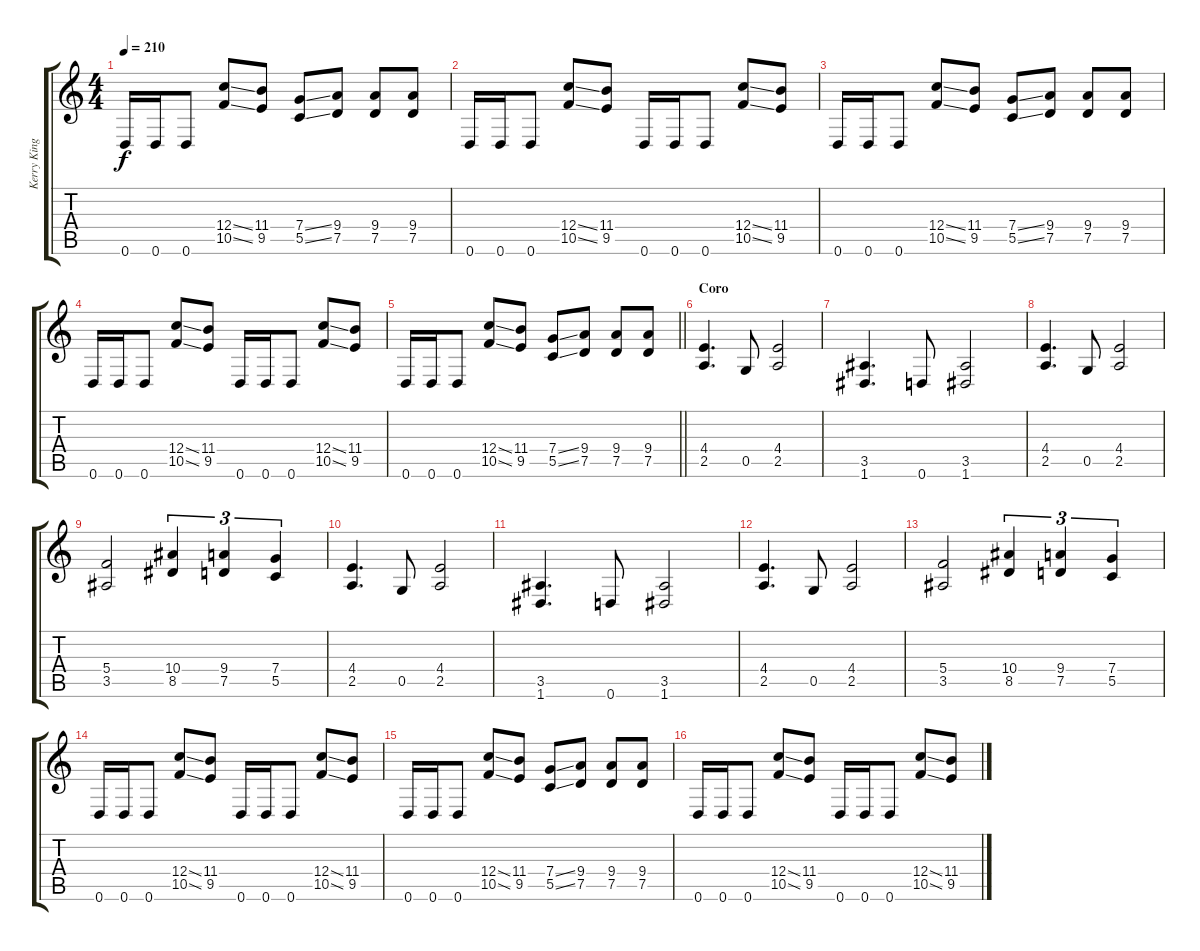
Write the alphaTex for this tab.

\track ("Kerry King" "Kerry King") {instrument distortionguitar}
\staff {score tabs}
\tuning (D4 A3 F3 C3 G2 D2) {hide}
\ts (4 4)
\tempo 210
\clef g2
\ks c
0.6.16{dy f} 0.6.16 0.6.8 (12.4{ss} 10.5{ss}).8 (11.4 9.5).8 (7.4{ss} 5.5{ss}).8 (9.4 7.5).8 (9.4 7.5).8 (9.4 7.5).8 |
0.6.16 0.6.16 0.6.8 (12.4{ss} 10.5{ss}).8 (11.4 9.5).8 0.6.16 0.6.16 0.6.8 (12.4{ss} 10.5{ss}).8 (11.4 9.5).8 |
0.6.16 0.6.16 0.6.8 (12.4{ss} 10.5{ss}).8 (11.4 9.5).8 (7.4{ss} 5.5{ss}).8 (9.4 7.5).8 (9.4 7.5).8 (9.4 7.5).8 |
0.6.16 0.6.16 0.6.8 (12.4{ss} 10.5{ss}).8 (11.4 9.5).8 0.6.16 0.6.16 0.6.8 (12.4{ss} 10.5{ss}).8 (11.4 9.5).8 |
\barLineRight lightlight
0.6.16 0.6.16 0.6.8 (12.4{ss} 10.5{ss}).8 (11.4 9.5).8 (7.4{ss} 5.5{ss}).8 (9.4 7.5).8 (9.4 7.5).8 (9.4 7.5).8 |
\section ("" "Coro")
(4.4 2.5).4{d} 0.5.8 (4.4 2.5).2 |
(3.5 1.6).4{d} 0.6.8 (3.5 1.6).2 |
(4.4 2.5).4{d} 0.5.8 (4.4 2.5).2 |
(5.4 3.5).2 (10.4 8.5).4{tu (3 2)} (9.4 7.5).4{tu (3 2)} (7.4 5.5).4{tu (3 2)} |
(4.4 2.5).4{d} 0.5.8 (4.4 2.5).2 |
(3.5 1.6).4{d} 0.6.8 (3.5 1.6).2 |
(4.4 2.5).4{d} 0.5.8 (4.4 2.5).2 |
(5.4 3.5).2 (10.4 8.5).4{tu (3 2)} (9.4 7.5).4{tu (3 2)} (7.4 5.5).4{tu (3 2)} |
0.6.16 0.6.16 0.6.8 (12.4{ss} 10.5{ss}).8 (11.4 9.5).8 0.6.16 0.6.16 0.6.8 (12.4{ss} 10.5{ss}).8 (11.4 9.5).8 |
0.6.16 0.6.16 0.6.8 (12.4{ss} 10.5{ss}).8 (11.4 9.5).8 (7.4{ss} 5.5{ss}).8 (9.4 7.5).8 (9.4 7.5).8 (9.4 7.5).8 |
0.6.16 0.6.16 0.6.8 (12.4{ss} 10.5{ss}).8 (11.4 9.5).8 0.6.16 0.6.16 0.6.8 (12.4{ss} 10.5{ss}).8 (11.4 9.5).8
